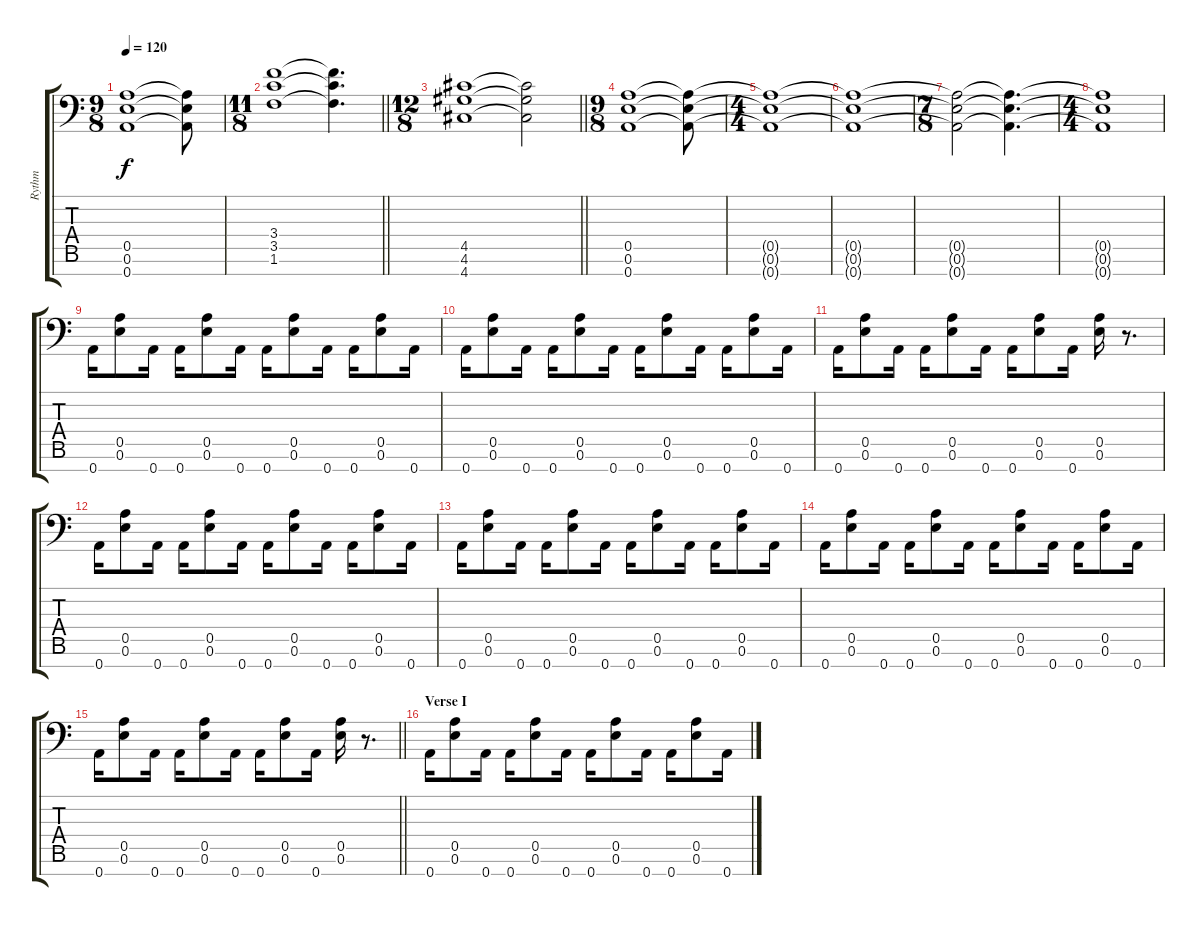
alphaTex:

\track ("Rythm" "Rythm") {instrument distortionguitar}
\staff {score tabs}
\tuning (E4 B3 G3 D3 A2 E2 A1) {hide}
\ts (9 8)
\tempo 120
\clef f4
\ks c
(0.5 0.6 0.7).1{dy f} (0.5{t} 0.6{t} 0.7{t}).8 |
\ts (11 8)
\barLineRight lightlight
(3.4 3.5 1.6).1 (3.4{t} 3.5{t} 1.6{t}).4{d} |
\ts (12 8)
\barLineRight lightlight
(4.5 4.6 4.7).1 (4.5{t} 4.6{t} 4.7{t}).2 |
\ts (9 8)
(0.5 0.6 0.7).1 (0.5{t} 0.6{t} 0.7{t}).8 |
\ts (4 4)
(0.5{t} 0.6{t} 0.7{t}).1 |
(0.5{t} 0.6{t} 0.7{t}).1 |
\ts (7 8)
(0.5{t} 0.6{t} 0.7{t}).2 (0.5{t} 0.6{t} 0.7{t}).4{d} |
\ts (4 4)
(0.5{t} 0.6{t} 0.7{t}).1 |
0.7.16 (0.5 0.6).8 0.7.16 0.7.16 (0.5 0.6).8 0.7.16 0.7.16 (0.5 0.6).8 0.7.16 0.7.16 (0.5 0.6).8 0.7.16 |
0.7.16 (0.5 0.6).8 0.7.16 0.7.16 (0.5 0.6).8 0.7.16 0.7.16 (0.5 0.6).8 0.7.16 0.7.16 (0.5 0.6).8 0.7.16 |
0.7.16 (0.5 0.6).8 0.7.16 0.7.16 (0.5 0.6).8 0.7.16 0.7.16 (0.5 0.6).8 0.7.16 (0.5 0.6).16 r.8{d} |
0.7.16 (0.5 0.6).8 0.7.16 0.7.16 (0.5 0.6).8 0.7.16 0.7.16 (0.5 0.6).8 0.7.16 0.7.16 (0.5 0.6).8 0.7.16 |
0.7.16 (0.5 0.6).8 0.7.16 0.7.16 (0.5 0.6).8 0.7.16 0.7.16 (0.5 0.6).8 0.7.16 0.7.16 (0.5 0.6).8 0.7.16 |
0.7.16 (0.5 0.6).8 0.7.16 0.7.16 (0.5 0.6).8 0.7.16 0.7.16 (0.5 0.6).8 0.7.16 0.7.16 (0.5 0.6).8 0.7.16 |
\barLineRight lightlight
0.7.16 (0.5 0.6).8 0.7.16 0.7.16 (0.5 0.6).8 0.7.16 0.7.16 (0.5 0.6).8 0.7.16 (0.5 0.6).16 r.8{d} |
\section ("" "Verse I")
0.7.16 (0.5 0.6).8 0.7.16 0.7.16 (0.5 0.6).8 0.7.16 0.7.16 (0.5 0.6).8 0.7.16 0.7.16 (0.5 0.6).8 0.7.16
